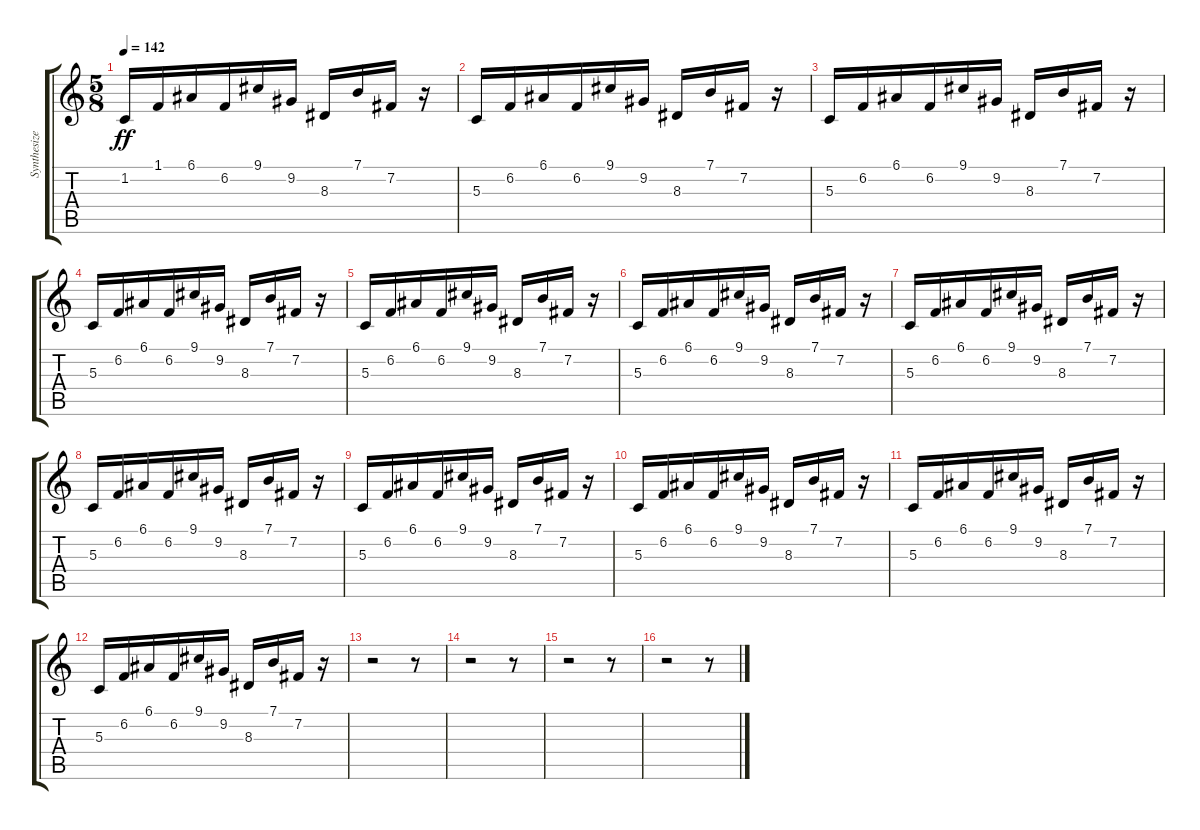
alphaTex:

\track ("Synthesizer2(Sequence2)             " "Synthesize") {instrument lead2sawtooth}
\staff {score tabs}
\tuning (E4 B3 G3 D3 A2 E2) {hide}
\ts (5 8)
\tempo 142
\clef g2
\ks c
1.2.16{dy ff} 1.1.16 6.1.16 6.2.16 9.1.16 9.2.16 8.3.16 7.1.16 7.2.16 r.16 |
5.3.16 6.2.16 6.1.16 6.2.16 9.1.16 9.2.16 8.3.16 7.1.16 7.2.16 r.16 |
5.3.16 6.2.16 6.1.16 6.2.16 9.1.16 9.2.16 8.3.16 7.1.16 7.2.16 r.16 |
5.3.16 6.2.16 6.1.16 6.2.16 9.1.16 9.2.16 8.3.16 7.1.16 7.2.16 r.16 |
5.3.16 6.2.16 6.1.16 6.2.16 9.1.16 9.2.16 8.3.16 7.1.16 7.2.16 r.16 |
5.3.16 6.2.16 6.1.16 6.2.16 9.1.16 9.2.16 8.3.16 7.1.16 7.2.16 r.16 |
5.3.16 6.2.16 6.1.16 6.2.16 9.1.16 9.2.16 8.3.16 7.1.16 7.2.16 r.16 |
5.3.16 6.2.16 6.1.16 6.2.16 9.1.16 9.2.16 8.3.16 7.1.16 7.2.16 r.16 |
5.3.16 6.2.16 6.1.16 6.2.16 9.1.16 9.2.16 8.3.16 7.1.16 7.2.16 r.16 |
5.3.16 6.2.16 6.1.16 6.2.16 9.1.16 9.2.16 8.3.16 7.1.16 7.2.16 r.16 |
5.3.16 6.2.16 6.1.16 6.2.16 9.1.16 9.2.16 8.3.16 7.1.16 7.2.16 r.16 |
5.3.16 6.2.16 6.1.16 6.2.16 9.1.16 9.2.16 8.3.16 7.1.16 7.2.16 r.16 |
r.2 r.8 |
r.2 r.8 |
r.2 r.8 |
r.2 r.8
